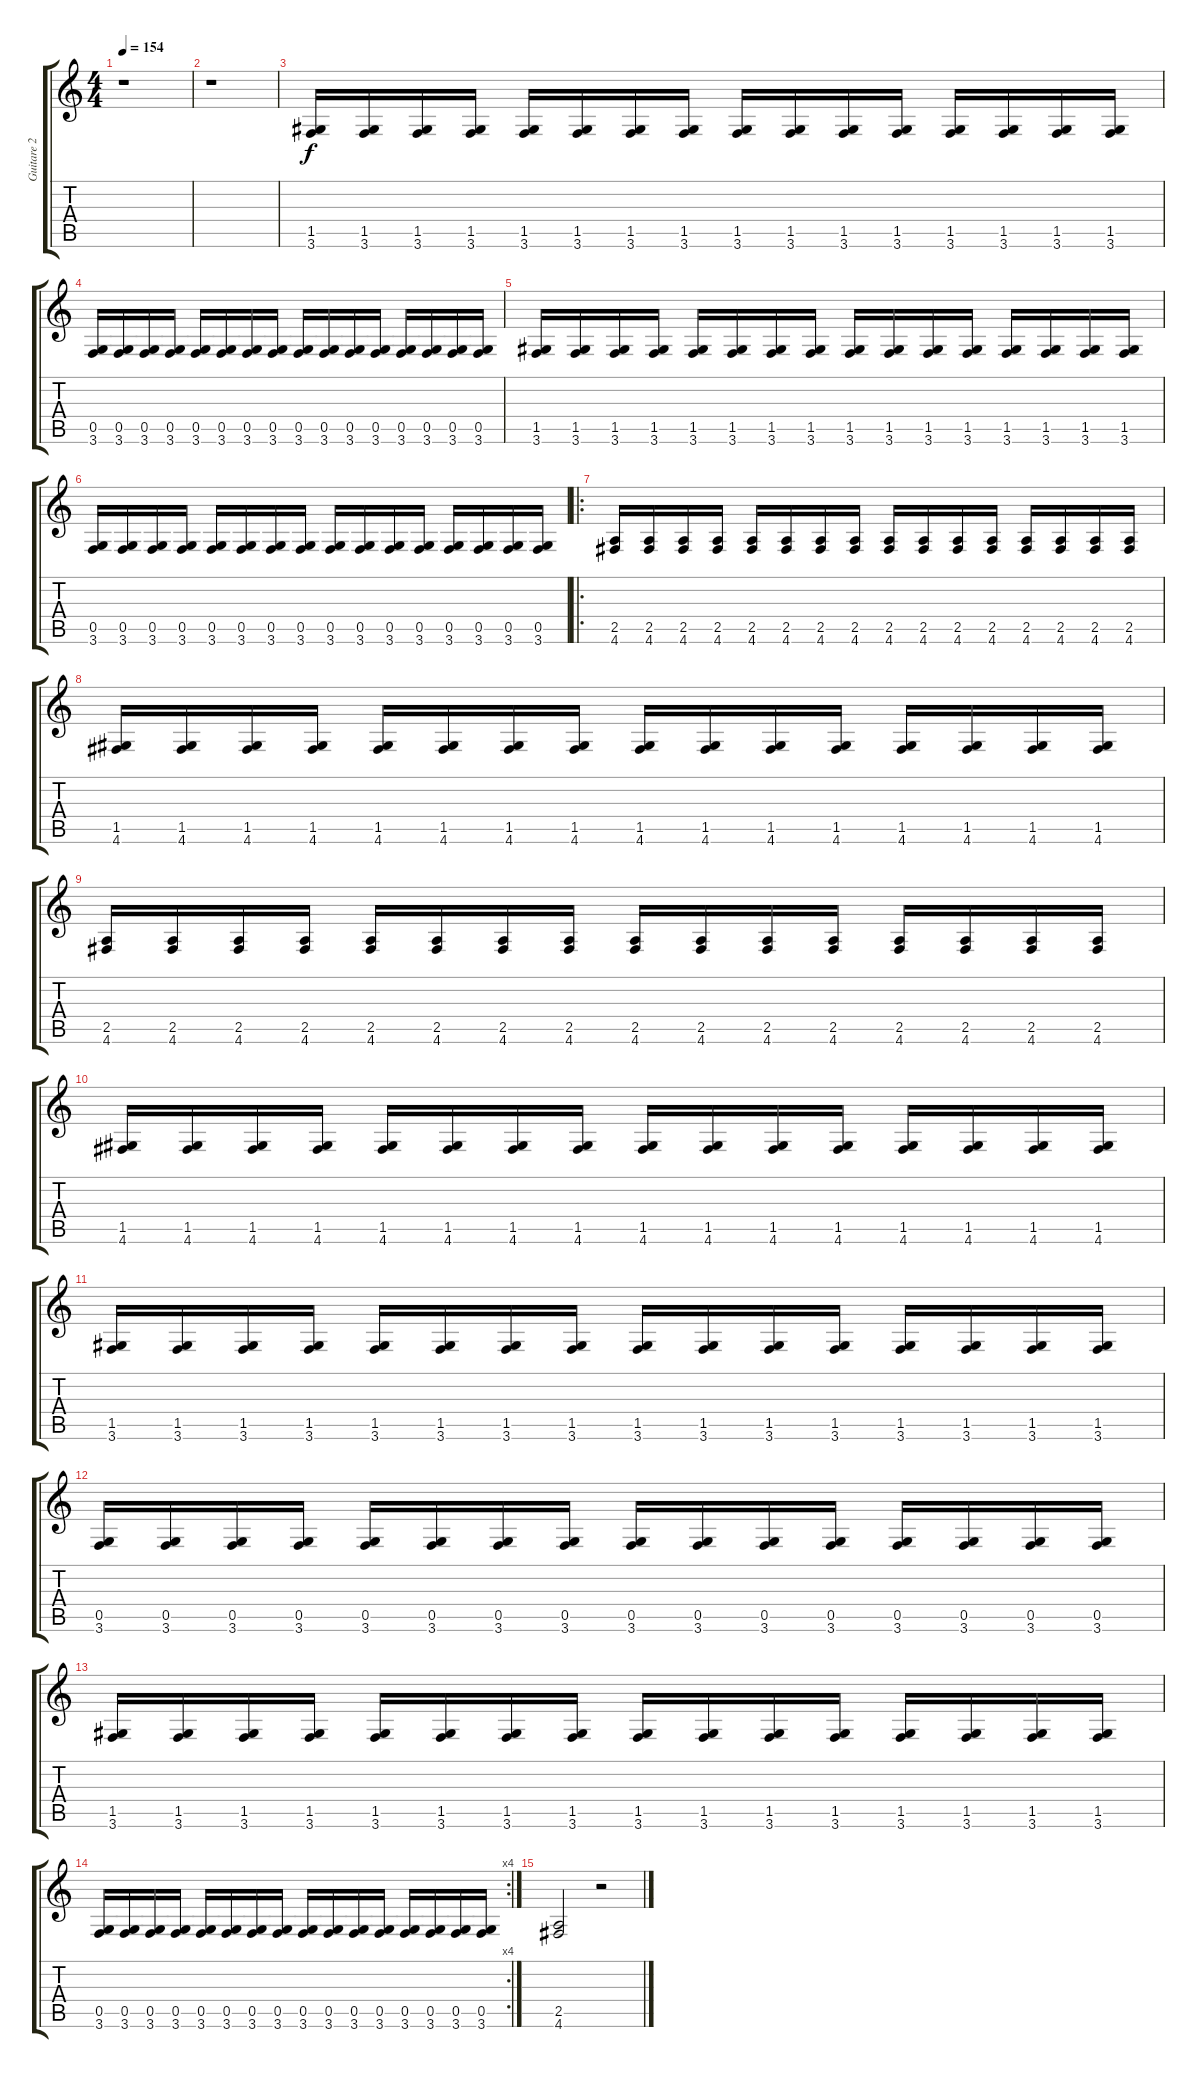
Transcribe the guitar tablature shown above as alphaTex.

\track ("Guitare 2" "Guitare 2") {instrument distortionguitar}
\staff {score tabs}
\tuning (D4 A3 F3 C3 G2 D2) {hide}
\ts (4 4)
\tempo 154
\clef g2
\ks c
r.1{dy f} |
r.1 |
(1.5 3.6).16 (1.5 3.6).16 (1.5 3.6).16 (1.5 3.6).16 (1.5 3.6).16 (1.5 3.6).16 (1.5 3.6).16 (1.5 3.6).16 (1.5 3.6).16 (1.5 3.6).16 (1.5 3.6).16 (1.5 3.6).16 (1.5 3.6).16 (1.5 3.6).16 (1.5 3.6).16 (1.5 3.6).16 |
(0.5 3.6).16 (0.5 3.6).16 (0.5 3.6).16 (0.5 3.6).16 (0.5 3.6).16 (0.5 3.6).16 (0.5 3.6).16 (0.5 3.6).16 (0.5 3.6).16 (0.5 3.6).16 (0.5 3.6).16 (0.5 3.6).16 (0.5 3.6).16 (0.5 3.6).16 (0.5 3.6).16 (0.5 3.6).16 |
(1.5 3.6).16 (1.5 3.6).16 (1.5 3.6).16 (1.5 3.6).16 (1.5 3.6).16 (1.5 3.6).16 (1.5 3.6).16 (1.5 3.6).16 (1.5 3.6).16 (1.5 3.6).16 (1.5 3.6).16 (1.5 3.6).16 (1.5 3.6).16 (1.5 3.6).16 (1.5 3.6).16 (1.5 3.6).16 |
(0.5 3.6).16 (0.5 3.6).16 (0.5 3.6).16 (0.5 3.6).16 (0.5 3.6).16 (0.5 3.6).16 (0.5 3.6).16 (0.5 3.6).16 (0.5 3.6).16 (0.5 3.6).16 (0.5 3.6).16 (0.5 3.6).16 (0.5 3.6).16 (0.5 3.6).16 (0.5 3.6).16 (0.5 3.6).16 |
\ro
(2.5 4.6).16 (2.5 4.6).16 (2.5 4.6).16 (2.5 4.6).16 (2.5 4.6).16 (2.5 4.6).16 (2.5 4.6).16 (2.5 4.6).16 (2.5 4.6).16 (2.5 4.6).16 (2.5 4.6).16 (2.5 4.6).16 (2.5 4.6).16 (2.5 4.6).16 (2.5 4.6).16 (2.5 4.6).16 |
(1.5 4.6).16 (1.5 4.6).16 (1.5 4.6).16 (1.5 4.6).16 (1.5 4.6).16 (1.5 4.6).16 (1.5 4.6).16 (1.5 4.6).16 (1.5 4.6).16 (1.5 4.6).16 (1.5 4.6).16 (1.5 4.6).16 (1.5 4.6).16 (1.5 4.6).16 (1.5 4.6).16 (1.5 4.6).16 |
(2.5 4.6).16 (2.5 4.6).16 (2.5 4.6).16 (2.5 4.6).16 (2.5 4.6).16 (2.5 4.6).16 (2.5 4.6).16 (2.5 4.6).16 (2.5 4.6).16 (2.5 4.6).16 (2.5 4.6).16 (2.5 4.6).16 (2.5 4.6).16 (2.5 4.6).16 (2.5 4.6).16 (2.5 4.6).16 |
(1.5 4.6).16 (1.5 4.6).16 (1.5 4.6).16 (1.5 4.6).16 (1.5 4.6).16 (1.5 4.6).16 (1.5 4.6).16 (1.5 4.6).16 (1.5 4.6).16 (1.5 4.6).16 (1.5 4.6).16 (1.5 4.6).16 (1.5 4.6).16 (1.5 4.6).16 (1.5 4.6).16 (1.5 4.6).16 |
(1.5 3.6).16 (1.5 3.6).16 (1.5 3.6).16 (1.5 3.6).16 (1.5 3.6).16 (1.5 3.6).16 (1.5 3.6).16 (1.5 3.6).16 (1.5 3.6).16 (1.5 3.6).16 (1.5 3.6).16 (1.5 3.6).16 (1.5 3.6).16 (1.5 3.6).16 (1.5 3.6).16 (1.5 3.6).16 |
(0.5 3.6).16 (0.5 3.6).16 (0.5 3.6).16 (0.5 3.6).16 (0.5 3.6).16 (0.5 3.6).16 (0.5 3.6).16 (0.5 3.6).16 (0.5 3.6).16 (0.5 3.6).16 (0.5 3.6).16 (0.5 3.6).16 (0.5 3.6).16 (0.5 3.6).16 (0.5 3.6).16 (0.5 3.6).16 |
(1.5 3.6).16 (1.5 3.6).16 (1.5 3.6).16 (1.5 3.6).16 (1.5 3.6).16 (1.5 3.6).16 (1.5 3.6).16 (1.5 3.6).16 (1.5 3.6).16 (1.5 3.6).16 (1.5 3.6).16 (1.5 3.6).16 (1.5 3.6).16 (1.5 3.6).16 (1.5 3.6).16 (1.5 3.6).16 |
\rc 4
(0.5 3.6).16 (0.5 3.6).16 (0.5 3.6).16 (0.5 3.6).16 (0.5 3.6).16 (0.5 3.6).16 (0.5 3.6).16 (0.5 3.6).16 (0.5 3.6).16 (0.5 3.6).16 (0.5 3.6).16 (0.5 3.6).16 (0.5 3.6).16 (0.5 3.6).16 (0.5 3.6).16 (0.5 3.6).16 |
(2.5 4.6).2 r.2
